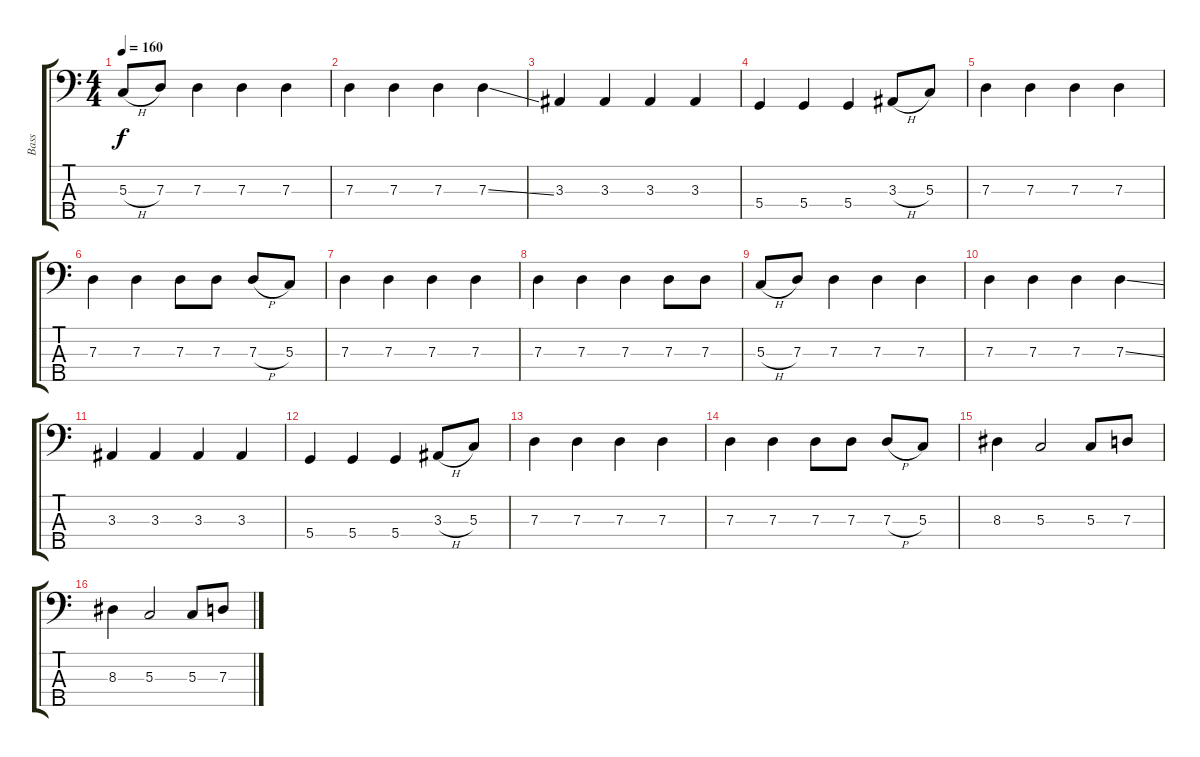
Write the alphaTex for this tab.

\track ("Bass" "Bass") {instrument electricbassfinger}
\staff {score tabs}
\tuning (F2 C2 G1 D1 A0) {hide}
\ts (4 4)
\tempo 160
\clef f4
\ks c
5.3{h}.8{dy f} 7.3.8 7.3.4 7.3.4 7.3.4 |
7.3.4 7.3.4 7.3.4 7.3{ss}.4 |
3.3.4 3.3.4 3.3.4 3.3.4 |
5.4.4 5.4.4 5.4.4 3.3{h}.8 5.3.8 |
7.3.4 7.3.4 7.3.4 7.3.4 |
7.3.4 7.3.4 7.3.8 7.3.8 7.3{h}.8 5.3.8 |
7.3.4 7.3.4 7.3.4 7.3.4 |
7.3.4 7.3.4 7.3.4 7.3.8 7.3.8 |
5.3{h}.8 7.3.8 7.3.4 7.3.4 7.3.4 |
7.3.4 7.3.4 7.3.4 7.3{ss}.4 |
3.3.4 3.3.4 3.3.4 3.3.4 |
5.4.4 5.4.4 5.4.4 3.3{h}.8 5.3.8 |
7.3.4 7.3.4 7.3.4 7.3.4 |
7.3.4 7.3.4 7.3.8 7.3.8 7.3{h}.8 5.3.8 |
8.3.4 5.3.2 5.3.8 7.3.8 |
8.3.4 5.3.2 5.3.8 7.3.8
